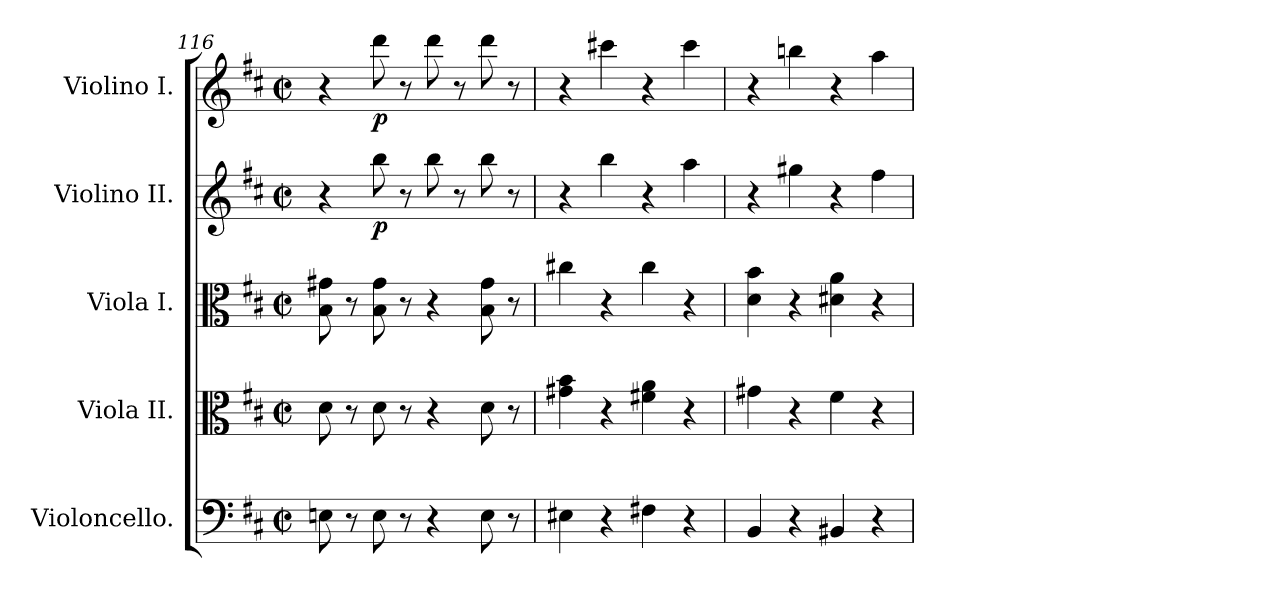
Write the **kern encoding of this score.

**kern	**kern	**kern	**kern	**dynam	**kern	**dynam
*part5	*part4	*part3	*part2	*part2	*part1	*part1
*staff5	*staff4	*staff3	*staff2	*staff2	*staff1	*staff1
*I"Violoncello.	*I"Viola II.	*I"Viola I.	*I"Violino II.	*	*I"Violino I.	*
*I'Vc	*I'Vla	*I'Vla	*I'Vln	*	*I'Vln	*
*clefF4	*clefC3	*clefC3	*clefG2	*	*clefG2	*
*k[f#c#]	*k[f#c#]	*k[f#c#]	*k[f#c#]	*	*k[f#c#]	*
*M2/2	*M2/2	*M2/2	*M2/2	*	*M2/2	*
*met(c|)	*met(c|)	*met(c|)	*met(c|)	*	*met(c|)	*
=116	=116	=116	=116	=116	=116	=116
8En\	8d\	8B\ 8g#X\	4r	.	4r	.
8r	8r	8r	.	.	.	.
!	!	!	!	!LO:DY:b	!	!LO:DY:b
8E\	8d\	8B\ 8g#\	8bb\	p	8ddd\	p
8r	8r	8r	8r	.	8r	.
4r	4r	4r	8bb\	.	8ddd\	.
.	.	.	8r	.	8r	.
8E\	8d\	8B\ 8g#\	8bb\	.	8ddd\	.
8r	8r	8r	8r	.	8r	.
=117	=117	=117	=117	=117	=117	=117
4E#X\	4g#X\ 4b\	4cc#X\	4r	.	4r	.
4r	4r	4r	4bb\	.	4ccc#X\	.
4F#X\	4f#X\ 4a\	4cc#\	4r	.	4r	.
4r	4r	4r	4aa\	.	4ccc#\	.
=118	=118	=118	=118	=118	=118	=118
4BB/	4g#X\	4d\ 4b\	4r	.	4r	.
4r	4r	4r	4gg#X\	.	4bbn\	.
4BB#X/	4f#\	4d#X\ 4a\	4r	.	4r	.
4r	4r	4r	4ff#\	.	4aa\	.
=	=	=	=	=	=	=
*-	*-	*-	*-	*-	*-	*-
